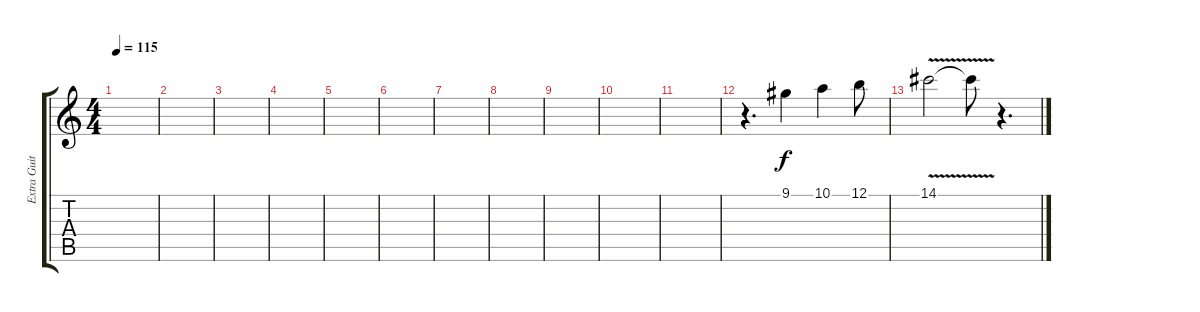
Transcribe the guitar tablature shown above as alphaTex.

\track ("Extra Guitar" "Extra Guit") {instrument distortionguitar}
\staff {score tabs}
\tuning (B3 Gb3 D3 A2 E2 B1) {hide}
\ts (4 4)
\tempo 115
\clef g2
\ks c
|
|
|
|
|
|
|
|
|
|
|
r.4{d} 9.1.4 10.1.4 12.1.8 |
14.1{v}.2 14.1{t}.8 r.4{d}
